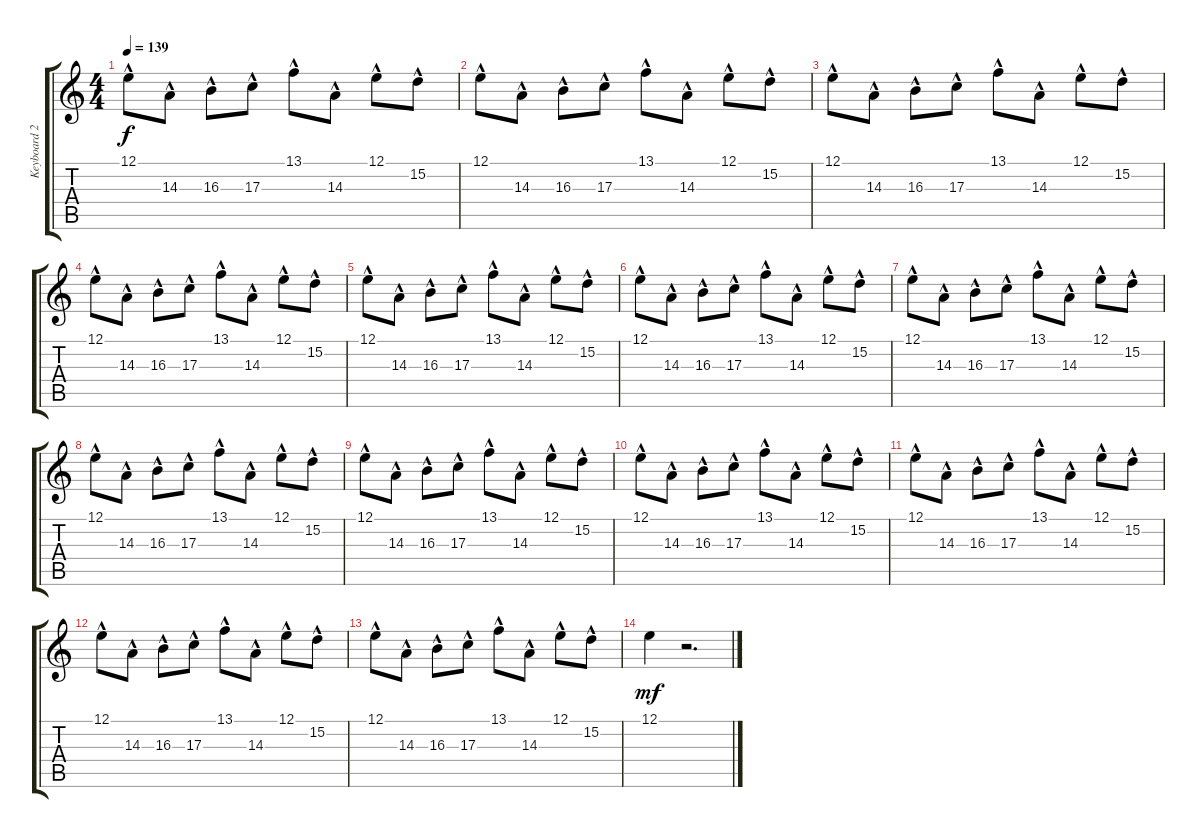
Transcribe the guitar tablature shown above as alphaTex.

\track ("Keyboard 2" "Keyboard 2") {instrument stringensemble1}
\staff {score tabs}
\tuning (E4 B3 G3 D3 A2 E2) {hide}
\ts (4 4)
\tempo 139
\clef g2
\ks c
12.1{hac}.8{dy f} 14.3{hac}.8 16.3{hac}.8 17.3{hac}.8 13.1{hac}.8 14.3{hac}.8 12.1{hac}.8 15.2{hac}.8 |
12.1{hac}.8 14.3{hac}.8 16.3{hac}.8 17.3{hac}.8 13.1{hac}.8 14.3{hac}.8 12.1{hac}.8 15.2{hac}.8 |
12.1{hac}.8 14.3{hac}.8 16.3{hac}.8 17.3{hac}.8 13.1{hac}.8 14.3{hac}.8 12.1{hac}.8 15.2{hac}.8 |
12.1{hac}.8 14.3{hac}.8 16.3{hac}.8 17.3{hac}.8 13.1{hac}.8 14.3{hac}.8 12.1{hac}.8 15.2{hac}.8 |
12.1{hac}.8 14.3{hac}.8 16.3{hac}.8 17.3{hac}.8 13.1{hac}.8 14.3{hac}.8 12.1{hac}.8 15.2{hac}.8 |
12.1{hac}.8 14.3{hac}.8 16.3{hac}.8 17.3{hac}.8 13.1{hac}.8 14.3{hac}.8 12.1{hac}.8 15.2{hac}.8 |
12.1{hac}.8 14.3{hac}.8 16.3{hac}.8 17.3{hac}.8 13.1{hac}.8 14.3{hac}.8 12.1{hac}.8 15.2{hac}.8 |
12.1{hac}.8 14.3{hac}.8 16.3{hac}.8 17.3{hac}.8 13.1{hac}.8 14.3{hac}.8 12.1{hac}.8 15.2{hac}.8 |
12.1{hac}.8 14.3{hac}.8 16.3{hac}.8 17.3{hac}.8 13.1{hac}.8 14.3{hac}.8 12.1{hac}.8 15.2{hac}.8 |
12.1{hac}.8 14.3{hac}.8 16.3{hac}.8 17.3{hac}.8 13.1{hac}.8 14.3{hac}.8 12.1{hac}.8 15.2{hac}.8 |
12.1{hac}.8 14.3{hac}.8 16.3{hac}.8 17.3{hac}.8 13.1{hac}.8 14.3{hac}.8 12.1{hac}.8 15.2{hac}.8 |
12.1{hac}.8 14.3{hac}.8 16.3{hac}.8 17.3{hac}.8 13.1{hac}.8 14.3{hac}.8 12.1{hac}.8 15.2{hac}.8 |
12.1{hac}.8 14.3{hac}.8 16.3{hac}.8 17.3{hac}.8 13.1{hac}.8 14.3{hac}.8 12.1{hac}.8 15.2{hac}.8 |
12.1.4{dy mf} r.2{d}
